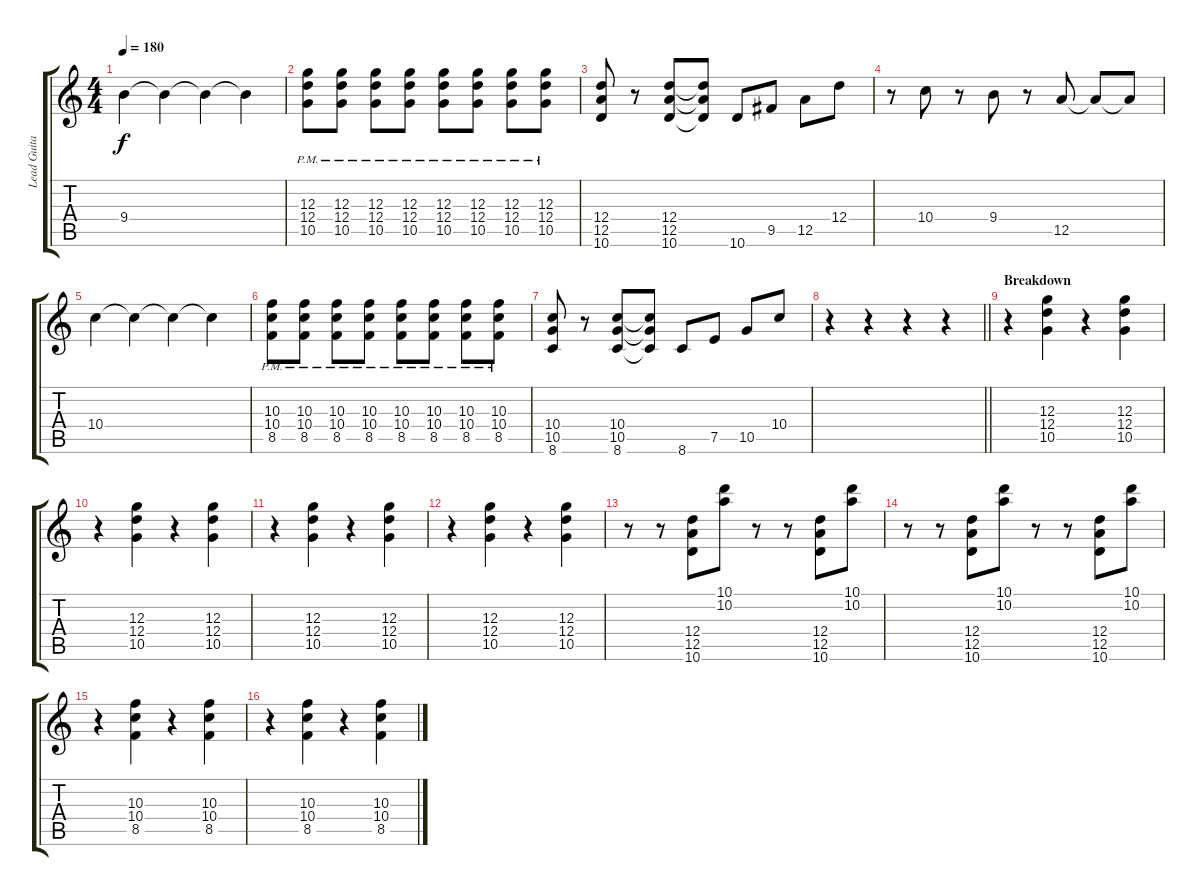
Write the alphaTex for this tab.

\track ("Lead Guitar" "Lead Guita") {instrument overdrivenguitar}
\staff {score tabs}
\tuning (E4 B3 G3 D3 A2 E2) {hide}
\ts (4 4)
\tempo 180
\clef g2
\ks c
9.4.4{dy f} 9.4{t}.4 9.4{t}.4 9.4{t}.4 |
(12.3{pm} 12.4{pm} 10.5{pm}).8 (12.3{pm} 12.4{pm} 10.5{pm}).8 (12.3{pm} 12.4{pm} 10.5{pm}).8 (12.3{pm} 12.4{pm} 10.5{pm}).8 (12.3{pm} 12.4{pm} 10.5{pm}).8 (12.3{pm} 12.4{pm} 10.5{pm}).8 (12.3{pm} 12.4{pm} 10.5{pm}).8 (12.3{pm} 12.4{pm} 10.5{pm}).8 |
(12.4 12.5 10.6).8 r.8 (12.4 12.5 10.6).8 (12.4{t} 12.5{t} 10.6{t}).8 10.6.8 9.5.8 12.5.8 12.4.8 |
r.8 10.4.8 r.8 9.4.8 r.8 12.5.8 12.5{t}.8 12.5{t}.8 |
10.4.4 10.4{t}.4 10.4{t}.4 10.4{t}.4 |
(10.3{pm} 10.4{pm} 8.5{pm}).8 (10.3{pm} 10.4{pm} 8.5{pm}).8 (10.3{pm} 10.4{pm} 8.5{pm}).8 (10.3{pm} 10.4{pm} 8.5{pm}).8 (10.3{pm} 10.4{pm} 8.5{pm}).8 (10.3{pm} 10.4{pm} 8.5{pm}).8 (10.3{pm} 10.4{pm} 8.5{pm}).8 (10.3{pm} 10.4{pm} 8.5{pm}).8 |
(10.4 10.5 8.6).8 r.8 (10.4 10.5 8.6).8 (10.4{t} 10.5{t} 8.6{t}).8 8.6.8 7.5.8 10.5.8 10.4.8 |
\barLineRight lightlight
r.4 r.4 r.4 r.4 |
\section ("" "Breakdown")
r.4 (12.3 12.4 10.5).4 r.4 (12.3 12.4 10.5).4 |
r.4 (12.3 12.4 10.5).4 r.4 (12.3 12.4 10.5).4 |
r.4 (12.3 12.4 10.5).4 r.4 (12.3 12.4 10.5).4 |
r.4 (12.3 12.4 10.5).4 r.4 (12.3 12.4 10.5).4 |
r.8 r.8 (12.4 12.5 10.6).8 (10.1 10.2).8 r.8 r.8 (12.4 12.5 10.6).8 (10.1 10.2).8 |
r.8 r.8 (12.4 12.5 10.6).8 (10.1 10.2).8 r.8 r.8 (12.4 12.5 10.6).8 (10.1 10.2).8 |
r.4 (10.3 10.4 8.5).4 r.4 (10.3 10.4 8.5).4 |
r.4 (10.3 10.4 8.5).4 r.4 (10.3 10.4 8.5).4
